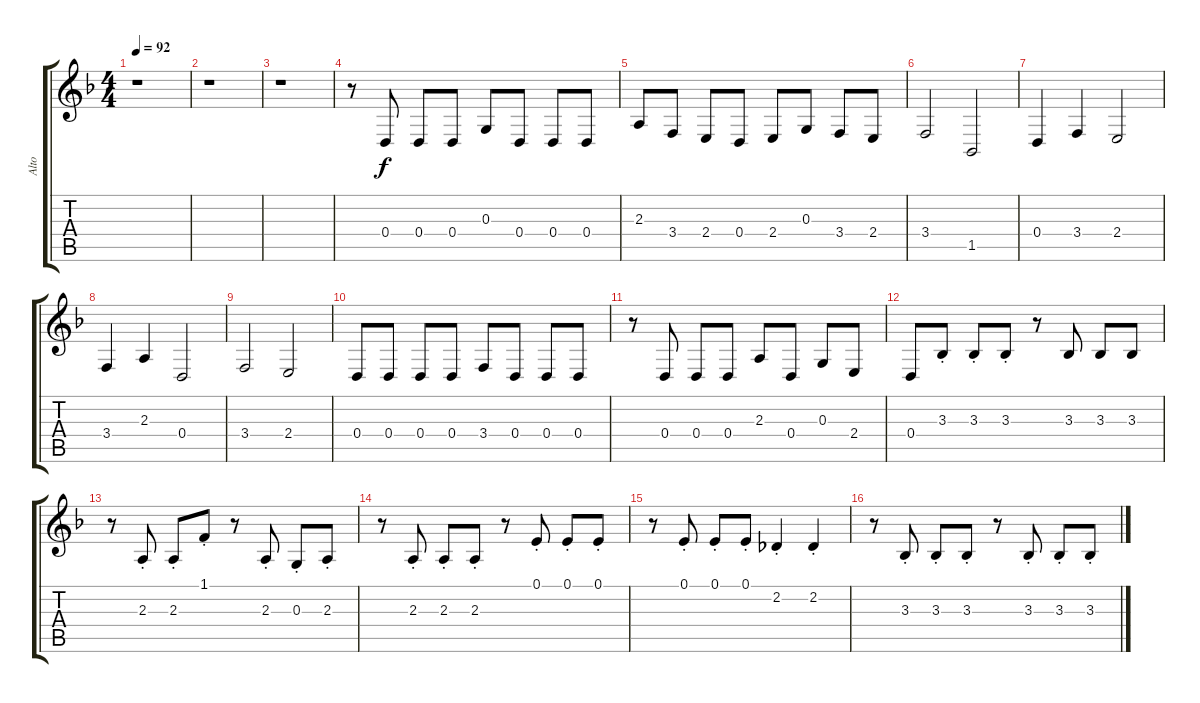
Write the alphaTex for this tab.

\track ("Alto" "Alto") {instrument clarinet}
\staff {score tabs}
\tuning (E4 B3 G3 D3 A2 E2) {hide}
\ts (4 4)
\tempo 92
\clef g2
\ks f
r.1{dy f} |
r.1 |
r.1 |
r.8 0.4.8 0.4.8 0.4.8 0.3.8 0.4.8 0.4.8 0.4.8 |
2.3.8 3.4.8 2.4.8 0.4.8 2.4.8 0.3.8 3.4.8 2.4.8 |
3.4.2 1.5.2 |
0.4.4 3.4.4 2.4.2 |
3.4.4 2.3.4 0.4.2 |
3.4.2 2.4.2 |
0.4.8 0.4.8 0.4.8 0.4.8 3.4.8 0.4.8 0.4.8 0.4.8 |
r.8 0.4.8 0.4.8 0.4.8 2.3.8 0.4.8 0.3.8 2.4.8 |
0.4.8 3.3{st}.8 3.3{st}.8 3.3{st}.8 r.8 3.3.8 3.3.8 3.3.8 |
r.8 2.3{st}.8 2.3{st}.8 1.1{st}.8 r.8 2.3{st}.8 0.3{st}.8 2.3{st}.8 |
r.8 2.3{st}.8 2.3{st}.8 2.3{st}.8 r.8 0.1{st}.8 0.1{st}.8 0.1{st}.8 |
r.8 0.1{st}.8 0.1{st}.8 0.1{st}.8 2.2{st}.4 2.2{st}.4 |
r.8 3.3{st}.8 3.3{st}.8 3.3{st}.8 r.8 3.3{st}.8 3.3{st}.8 3.3{st}.8
